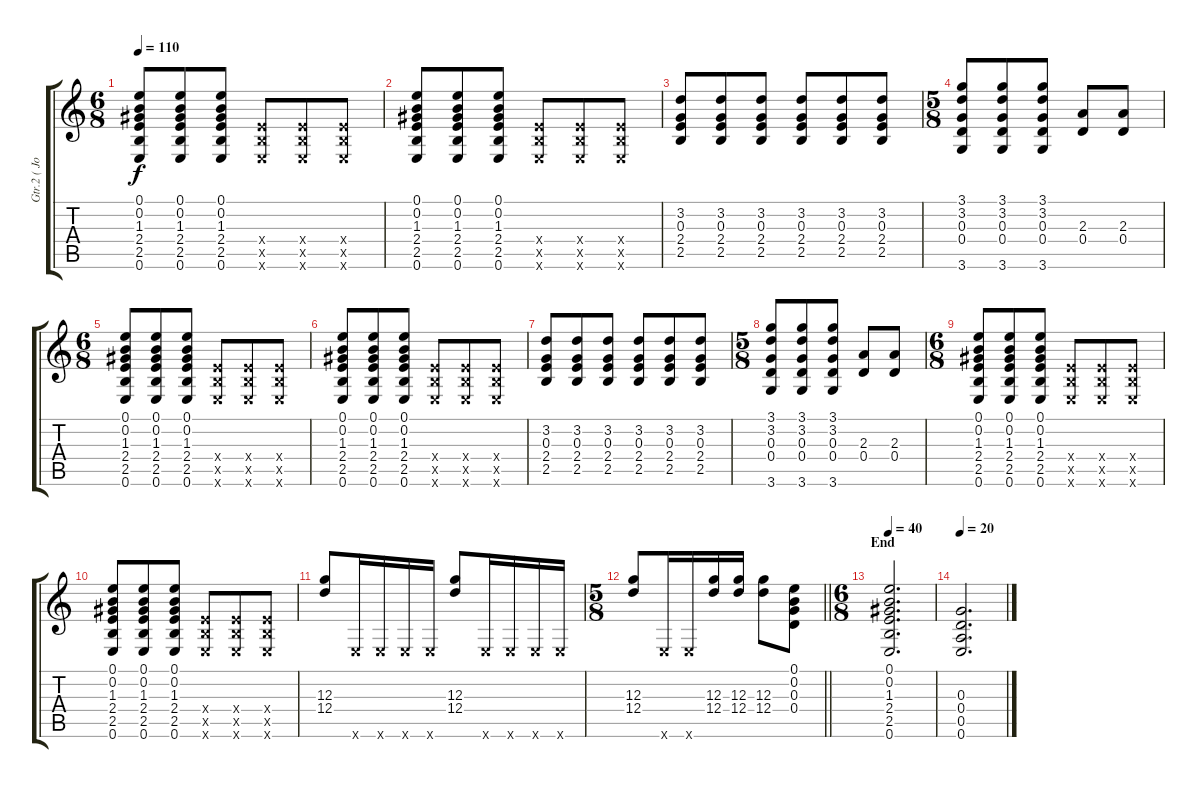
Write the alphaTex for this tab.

\track ("Gtr.2 ( John Greenwood )" "Gtr.2 ( Jo") {instrument distortionguitar}
\staff {score tabs}
\tuning (E4 B3 G3 D3 A2 E2) {hide}
\ts (6 8)
\tempo 110
\clef g2
\ks c
(0.1 0.2 1.3 2.4 2.5 0.6).8{dy f} (0.1 0.2 1.3 2.4 2.5 0.6).8 (0.1 0.2 1.3 2.4 2.5 0.6).8 (2.4{x} 2.5{x} 0.6{x}).8 (2.4{x} 2.5{x} 0.6{x}).8 (2.4{x} 2.5{x} 0.6{x}).8 |
(0.1 0.2 1.3 2.4 2.5 0.6).8 (0.1 0.2 1.3 2.4 2.5 0.6).8 (0.1 0.2 1.3 2.4 2.5 0.6).8 (2.4{x} 2.5{x} 0.6{x}).8 (2.4{x} 2.5{x} 0.6{x}).8 (2.4{x} 2.5{x} 0.6{x}).8 |
(3.2 0.3 2.4 2.5).8 (3.2 0.3 2.4 2.5).8 (3.2 0.3 2.4 2.5).8 (3.2 0.3 2.4 2.5).8 (3.2 0.3 2.4 2.5).8 (3.2 0.3 2.4 2.5).8 |
\ts (5 8)
(3.1 3.2 0.3 0.4 3.6).8 (3.1 3.2 0.3 0.4 3.6).8 (3.1 3.2 0.3 0.4 3.6).8 (2.3 0.4).8 (2.3 0.4).8 |
\ts (6 8)
(0.1 0.2 1.3 2.4 2.5 0.6).8 (0.1 0.2 1.3 2.4 2.5 0.6).8 (0.1 0.2 1.3 2.4 2.5 0.6).8 (2.4{x} 2.5{x} 0.6{x}).8 (2.4{x} 2.5{x} 0.6{x}).8 (2.4{x} 2.5{x} 0.6{x}).8 |
(0.1 0.2 1.3 2.4 2.5 0.6).8 (0.1 0.2 1.3 2.4 2.5 0.6).8 (0.1 0.2 1.3 2.4 2.5 0.6).8 (2.4{x} 2.5{x} 0.6{x}).8 (2.4{x} 2.5{x} 0.6{x}).8 (2.4{x} 2.5{x} 0.6{x}).8 |
(3.2 0.3 2.4 2.5).8 (3.2 0.3 2.4 2.5).8 (3.2 0.3 2.4 2.5).8 (3.2 0.3 2.4 2.5).8 (3.2 0.3 2.4 2.5).8 (3.2 0.3 2.4 2.5).8 |
\ts (5 8)
(3.1 3.2 0.3 0.4 3.6).8 (3.1 3.2 0.3 0.4 3.6).8 (3.1 3.2 0.3 0.4 3.6).8 (2.3 0.4).8 (2.3 0.4).8 |
\ts (6 8)
(0.1 0.2 1.3 2.4 2.5 0.6).8 (0.1 0.2 1.3 2.4 2.5 0.6).8 (0.1 0.2 1.3 2.4 2.5 0.6).8 (2.4{x} 2.5{x} 0.6{x}).8 (2.4{x} 2.5{x} 0.6{x}).8 (2.4{x} 2.5{x} 0.6{x}).8 |
(0.1 0.2 1.3 2.4 2.5 0.6).8 (0.1 0.2 1.3 2.4 2.5 0.6).8 (0.1 0.2 1.3 2.4 2.5 0.6).8 (2.4{x} 2.5{x} 0.6{x}).8 (2.4{x} 2.5{x} 0.6{x}).8 (2.4{x} 2.5{x} 0.6{x}).8 |
(12.3 12.4).8 0.6{x}.16 0.6{x}.16 0.6{x}.16 0.6{x}.16 (12.3 12.4).8 0.6{x}.16 0.6{x}.16 0.6{x}.16 0.6{x}.16 |
\ts (5 8)
\barLineRight lightlight
(12.3 12.4).8 0.6{x}.16 0.6{x}.16 (12.3 12.4).16 (12.3 12.4).16 (12.3 12.4).8 (0.1 0.2 0.3 0.4).8 |
\ts (6 8)
\section ("" "End")
\tempo 40
(0.1 0.2 1.3 2.4 2.5 0.6).2{d} |
\tempo 20
(0.3 0.4 0.5 0.6).2{d volume 0}
